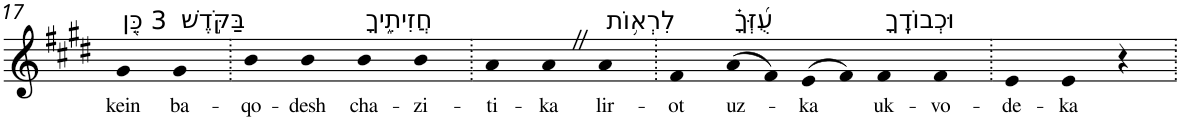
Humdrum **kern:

**kern	**text
*part1	*part1
*staff1	*staff1
*I"Piano	*
*I'Pno	*
!!LO:PB:g=z
*clefG2	*
*k[f#c#g#d#]	*
*E:	*
=17	=17
!LO:TX:a:t=3 כֵּ֭ן	!
!	!LO:LY:b
4g#	kein
!LO:TX:a:t=בַּקֹּ֣דֶשׁ	!
!	!LO:LY:b
4g#	ba-
=18.	=18.
!	!LO:LY:b
4b	-qo-
!	!LO:LY:b
4b	-desh
!LO:TX:a:t=חֲזִיתִ֑יךָ	!
!	!LO:LY:b
4b	cha-
!	!LO:LY:b
4b	-zi-
=19.	=19.
!	!LO:LY:b
4a	-ti-
!	!LO:LY:b
4aZ	-ka
!LO:TX:a:t=לִרְא֥וֹת	!
!	!LO:LY:b
4a	lir-
=20.	=20.
!	!LO:LY:b
4f#	-ot
!LO:TX:a:t=עֻ֝זְּךָ֗	!
!	!LO:LY:b
(>8a	uz-
8f#)	.
!	!LO:LY:b
(>8e	-ka
8f#)	.
!LO:TX:a:t=וּכְבוֹדֶֽךָ	!
!	!LO:LY:b
4f#	uk-
!	!LO:LY:b
4f#	-vo-
=21.	=21.
!	!LO:LY:b
4e	-de-
!	!LO:LY:b
4e	-ka
4r	.
=.	=.
*-	*-
